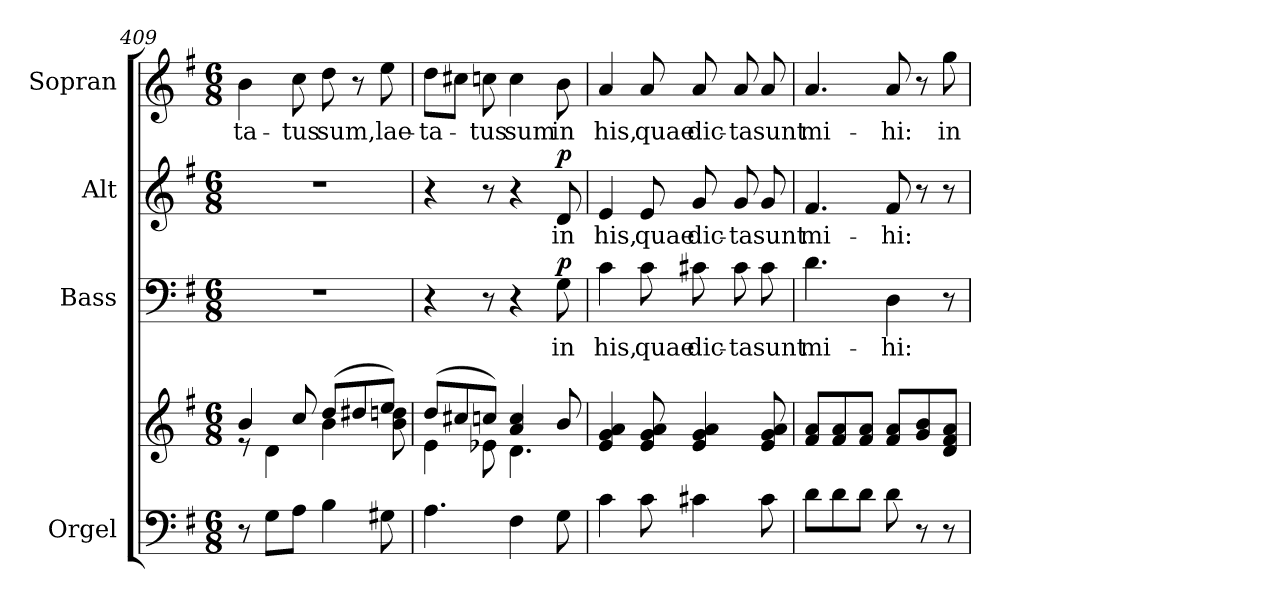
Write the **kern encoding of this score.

**kern	**kern	**kern	**text	**dynam	**kern	**text	**dynam	**kern	**text
*part4	*part4	*part3	*part3	*part3	*part2	*part2	*part2	*part1	*part1
*staff5	*staff4	*staff3	*staff3	*staff3	*staff2	*staff2	*staff2	*staff1	*staff1
*I"Orgel	*	*I"Bass	*	*	*I"Alt	*	*	*I"Sopran	*
*I'Org.	*	*I'B.	*	*	*I'A.	*	*	*I'S.	*
*clefF4	*clefG2	*clefF4	*	*	*clefG2	*	*	*clefG2	*
*k[f#]	*k[f#]	*k[f#]	*	*	*k[f#]	*	*	*k[f#]	*
*G:	*G:	*G:	*	*	*G:	*	*	*G:	*
*M6/8	*M6/8	*M6/8	*	*	*M6/8	*	*	*M6/8	*
=409	=409	=409	=409	=409	=409	=409	=409	=409	=409
*	*^	*	*	*	*	*	*	*	*
!	!	!	!	!	!	!	!	!	!	!LO:LY:b
8r	4b/	8rd	2.r	.	.	2.r	.	.	4b\	-ta-
8G\L	.	4d\	.	.	.	.	.	.	.	.
!	!	!	!	!	!	!	!	!	!	!LO:LY:b
8A\J	8cc/	.	.	.	.	.	.	.	8cc\	-tus
!	!	!	!	!	!	!	!	!	!	!LO:LY:b
4B\	(>8dd/L	4b\	.	.	.	.	.	.	8dd\	sum,
.	8dd#X/	.	.	.	.	.	.	.	8r	.
!	!	!	!	!	!	!	!	!	!	!LO:LY:b
8G#X\	8ee/J)	8b\ 8dd\	.	.	.	.	.	.	8ee\	lae-
=410	=410	=410	=410	=410	=410	=410	=410	=410	=410	=410
!	!	!	!	!	!	!	!	!	!	!LO:LY:b
4.A\	(>8dd/L	4e\	4r	.	.	4r	.	.	8dd\L	-ta-
.	8cc#X/	.	.	.	.	.	.	.	8cc#X\J	.
!	!	!	!	!	!	!	!	!	!	!LO:LY:b
.	8ccn/J)	8e-X\	8r	.	.	8r	.	.	8ccn\	-tus
!	!	!	!	!	!	!	!	!	!	!LO:LY:b
4F#\	4a/ 4cc/	4.d\	4r	.	.	4r	.	.	4cc\	sum
!	!	!	!	!LO:LY:b	!LO:DY:a	!	!LO:LY:b	!LO:DY:a	!	!LO:LY:b
8G\	8b/	.	8G\	in	p	8d/	in	p	8b\	in
*	*v	*v	*	*	*	*	*	*	*	*
!!LO:LB:g=z
=411	=411	=411	=411	=411	=411	=411	=411	=411	=411
!	!	!	!LO:LY:b	!	!	!LO:LY:b	!	!	!LO:LY:b
4c\	4e/ 4g/ 4a/	4c\	his,	.	4e/	his,	.	4a/	his,
!	!	!	!LO:LY:b	!	!	!LO:LY:b	!	!	!LO:LY:b
8c\	8e/ 8g/ 8a/	8c\	quae	.	8e/	quae	.	8a/	quae
!	!	!	!LO:LY:b	!	!	!LO:LY:b	!	!	!LO:LY:b
4c#X\	4e/ 4g/ 4a/	8c#X\	dic-	.	8g/	dic-	.	8a/	dic-
!	!	!	!LO:LY:b	!	!	!LO:LY:b	!	!	!LO:LY:b
.	.	8c#\	-ta	.	8g/	-ta	.	8a/	-ta
!	!	!	!LO:LY:b	!	!	!LO:LY:b	!	!	!LO:LY:b
8c#\	8e/ 8g/ 8a/	8c#\	sunt	.	8g/	sunt	.	8a/	sunt
=412	=412	=412	=412	=412	=412	=412	=412	=412	=412
!	!	!	!LO:LY:b	!	!	!LO:LY:b	!	!	!LO:LY:b
8d\L	8f#/ 8a/L	4.d\	mi-	.	4.f#/	mi-	.	4.a/	mi-
8d\	8f#/ 8a/	.	.	.	.	.	.	.	.
8d\J	8f#/ 8a/J	.	.	.	.	.	.	.	.
!	!	!	!LO:LY:b	!	!	!LO:LY:b	!	!	!LO:LY:b
8d\	8f#/ 8a/L	4D\	-hi:	.	8f#/	-hi:	.	8a/	-hi:
8r	8g/ 8b/	.	.	.	8r	.	.	8r	.
!	!	!	!	!	!	!	!	!	!LO:LY:b
8r	8d/ 8f#/ 8a/J	8r	.	.	8r	.	.	8gg\	in
=	=	=	=	=	=	=	=	=	=
*-	*-	*-	*-	*-	*-	*-	*-	*-	*-
